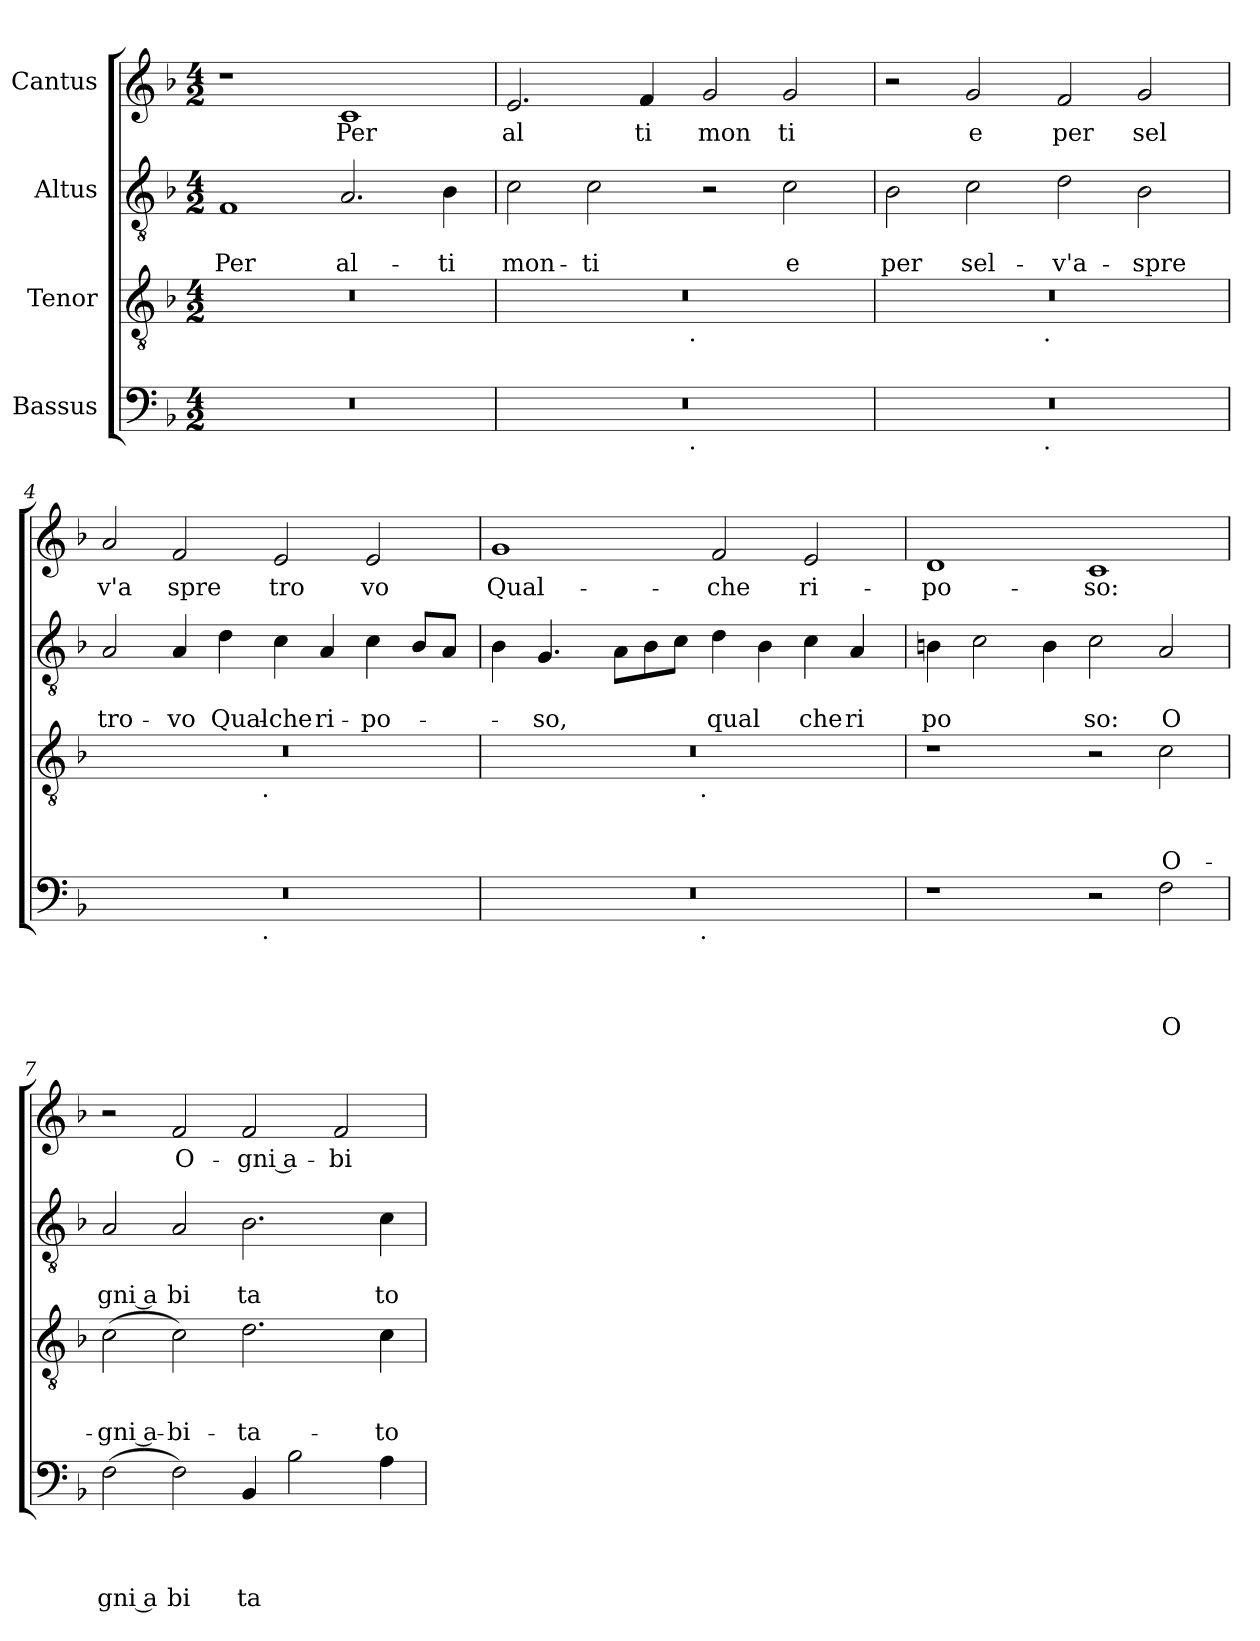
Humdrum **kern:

**kern	**text	**text	**text	**text	**kern	**text	**text	**text	**kern	**text	**text	**kern	**text
*part4	*part4	*part4	*part4	*part4	*part3	*part3	*part3	*part3	*part2	*part2	*part2	*part1	*part1
*staff4	*staff4	*staff4	*staff4	*staff4	*staff3	*staff3	*staff3	*staff3	*staff2	*staff2	*staff2	*staff1	*staff1
*I"Bassus	*	*	*	*	*I"Tenor	*	*	*	*I"Altus	*	*	*I"Cantus	*
*clefF4	*	*	*	*	*clefGv2	*	*	*	*clefGv2	*	*	*clefG2	*
*k[b-]	*	*	*	*	*k[b-]	*	*	*	*k[b-]	*	*	*k[b-]	*
*F:	*	*	*	*	*F:	*	*	*	*F:	*	*	*F:	*
*M4/2	*	*	*	*	*M4/2	*	*	*	*M4/2	*	*	*M4/2	*
=1	=1	=1	=1	=1	=1	=1	=1	=1	=1	=1	=1	=1	=1
!	!	!	!	!	!	!	!	!	!	!	!LO:LY:b	!	!
0r	.	.	.	.	0r	.	.	.	1F	.	Per	1r	.
!	!	!	!	!	!	!	!	!	!	!	!LO:LY:b	!	!LO:LY:b
.	.	.	.	.	.	.	.	.	2.A/	.	al-	1c	Per
!	!	!	!	!	!	!	!	!	!	!	!LO:LY:b	!	!
.	.	.	.	.	.	.	.	.	4B-\	.	-ti	.	.
=2	=2	=2	=2	=2	=2	=2	=2	=2	=2	=2	=2	=2	=2
!	!	!	!	!	!	!	!	!	!	!	!LO:LY:b	!	!LO:LY:b
*^	*	*	*	*	*^	*	*	*	*	*	*	*	*
0r	2ryy	.	.	.	.	0r	2ryy	.	.	.	2c\	.	mon-	2.e/	al
!	!	!	!	!	!	!	!	!	!	!	!	!	!LO:LY:b	!	!
.	4...ryy	.	.	.	.	.	4...ryy	.	.	.	2c\	.	-ti	.	.
!	!	!	!	!	!	!	!	!	!	!	!	!	!	!	!LO:LY:b
.	.	.	.	.	.	.	.	.	.	.	.	.	.	4f/	ti
!	!	!	!	!	!	!	!LO:TX:b:t=.	!	!	!	!	!	!	!	!
!	!LO:TX:b:t=.	!	!	!	!	!	!	!	!	!	!	!	!	!	!
.	1ryy	.	.	.	.	.	1ryy	.	.	.	.	.	.	.	.
!	!	!	!	!	!	!	!	!	!	!	!	!	!	!	!LO:LY:b
.	.	.	.	.	.	.	.	.	.	.	2r	.	.	2g/	mon
!	!	!	!	!	!	!	!	!	!	!	!	!	!LO:LY:b	!	!LO:LY:b
.	.	.	.	.	.	.	.	.	.	.	2c\	.	e	2g/	ti
.	32ryy	.	.	.	.	.	32ryy	.	.	.	.	.	.	.	.
=3	=3	=3	=3	=3	=3	=3	=3	=3	=3	=3	=3	=3	=3	=3	=3
!	!	!	!	!	!	!	!	!	!	!	!	!	!LO:LY:b	!	!
0r	2ryy	.	.	.	.	0r	2ryy	.	.	.	2B-\	.	per	2r	.
!	!	!	!	!	!	!	!	!	!	!	!	!	!LO:LY:b	!	!LO:LY:b
.	4...ryy	.	.	.	.	.	4...ryy	.	.	.	2c\	.	sel-	2g/	e
!	!	!	!	!	!	!	!LO:TX:b:t=.	!	!	!	!	!	!	!	!
!	!LO:TX:b:t=.	!	!	!	!	!	!	!	!	!	!	!	!	!	!
.	1ryy	.	.	.	.	.	1ryy	.	.	.	.	.	.	.	.
!	!	!	!	!	!	!	!	!	!	!	!	!	!LO:LY:b	!	!LO:LY:b
.	.	.	.	.	.	.	.	.	.	.	2d\	.	-v'a-	2f/	per
!	!	!	!	!	!	!	!	!	!	!	!	!	!LO:LY:b	!	!LO:LY:b
.	.	.	.	.	.	.	.	.	.	.	2B-\	.	-spre	2g/	sel
.	32ryy	.	.	.	.	.	32ryy	.	.	.	.	.	.	.	.
=4	=4	=4	=4	=4	=4	=4	=4	=4	=4	=4	=4	=4	=4	=4	=4
!	!	!	!	!	!	!	!	!	!	!	!	!	!LO:LY:b	!	!LO:LY:b
0r	2ryy	.	.	.	.	0r	2ryy	.	.	.	2A/	.	tro-	2a/	v'a
!	!	!	!	!	!	!	!	!	!	!	!	!	!LO:LY:b	!	!LO:LY:b
.	4...ryy	.	.	.	.	.	4...ryy	.	.	.	4A/	.	-vo	2f/	spre
!	!	!	!	!	!	!	!	!	!	!	!	!	!LO:LY:b	!	!
.	.	.	.	.	.	.	.	.	.	.	4d\	.	Qual-	.	.
!	!	!	!	!	!	!	!LO:TX:b:t=.	!	!	!	!	!	!	!	!
!	!LO:TX:b:t=.	!	!	!	!	!	!	!	!	!	!	!	!	!	!
.	1ryy	.	.	.	.	.	1ryy	.	.	.	.	.	.	.	.
!	!	!	!	!	!	!	!	!	!	!	!	!	!LO:LY:b	!	!LO:LY:b
.	.	.	.	.	.	.	.	.	.	.	4c\	.	-che	2e/	tro
!	!	!	!	!	!	!	!	!	!	!	!	!	!LO:LY:b	!	!
.	.	.	.	.	.	.	.	.	.	.	4A/	.	ri-	.	.
!	!	!	!	!	!	!	!	!	!	!	!	!	!LO:LY:b	!	!LO:LY:b
.	.	.	.	.	.	.	.	.	.	.	4c\	.	-po-	2e/	vo
.	.	.	.	.	.	.	.	.	.	.	8B-/L	.	.	.	.
.	.	.	.	.	.	.	.	.	.	.	8A/J	.	.	.	.
.	32ryy	.	.	.	.	.	32ryy	.	.	.	.	.	.	.	.
!!LO:LB:g=z
=5	=5	=5	=5	=5	=5	=5	=5	=5	=5	=5	=5	=5	=5	=5	=5
!	!	!	!	!	!	!	!	!	!	!	!	!	!	!	!LO:LY:b
0r	2ryy	.	.	.	.	0r	2ryy	.	.	.	4B-\	.	.	1g	Qual-
!	!	!	!	!	!	!	!	!	!	!	!	!	!LO:LY:b	!	!
.	.	.	.	.	.	.	.	.	.	.	4.G/	.	-so,	.	.
.	4...ryy	.	.	.	.	.	4...ryy	.	.	.	.	.	.	.	.
.	.	.	.	.	.	.	.	.	.	.	8A\L	.	.	.	.
.	.	.	.	.	.	.	.	.	.	.	8B-\	.	.	.	.
.	.	.	.	.	.	.	.	.	.	.	8c\J	.	.	.	.
!	!	!	!	!	!	!	!LO:TX:b:t=.	!	!	!	!	!	!	!	!
!	!LO:TX:b:t=.	!	!	!	!	!	!	!	!	!	!	!	!	!	!
.	1ryy	.	.	.	.	.	1ryy	.	.	.	.	.	.	.	.
!	!	!	!	!	!	!	!	!	!	!	!	!	!LO:LY:b	!	!LO:LY:b
.	.	.	.	.	.	.	.	.	.	.	4d\	.	qual	2f/	-che
.	.	.	.	.	.	.	.	.	.	.	4B-\	.	.	.	.
!	!	!	!	!	!	!	!	!	!	!	!	!	!LO:LY:b	!	!LO:LY:b
.	.	.	.	.	.	.	.	.	.	.	4c\	.	che	2e/	ri-
!	!	!	!	!	!	!	!	!	!	!	!	!	!LO:LY:b	!	!
.	.	.	.	.	.	.	.	.	.	.	4A/	.	ri	.	.
.	32ryy	.	.	.	.	.	32ryy	.	.	.	.	.	.	.	.
=6	=6	=6	=6	=6	=6	=6	=6	=6	=6	=6	=6	=6	=6	=6	=6
!	!	!	!	!	!	!	!	!	!	!	!	!	!LO:LY:b	!	!LO:LY:b
*v	*v	*	*	*	*	*	*	*	*	*	*	*	*	*	*
*	*	*	*	*	*v	*v	*	*	*	*	*	*	*	*
1r	.	.	.	.	1r	.	.	.	4Bn\	.	po	1d	-po-
.	.	.	.	.	.	.	.	.	2c\	.	.	.	.
.	.	.	.	.	.	.	.	.	4B\	.	.	.	.
!	!	!	!	!	!	!	!	!	!	!	!LO:LY:b	!	!LO:LY:b
2r	.	.	.	.	2r	.	.	.	2c\	.	so:	1c	-so:
!	!	!	!	!LO:LY:b	!	!	!	!LO:LY:b	!	!	!LO:LY:b	!	!
2F\	.	.	.	O	2c\	.	.	O-	2A/	.	O	.	.
=7	=7	=7	=7	=7	=7	=7	=7	=7	=7	=7	=7	=7	=7
!	!	!	!	!LO:LY:b:rj	!	!	!	!LO:LY:b:rj	!	!	!LO:LY:b:rj	!	!
(<2F\	.	.	.	gni a	(<2c\	.	.	-gni a-	2A/	.	gni a	2r	.
!	!	!	!	!LO:LY:b	!	!	!	!LO:LY:b	!	!	!LO:LY:b	!	!LO:LY:b
2F\)	.	.	.	bi	2c\)	.	.	-bi-	2A/	.	bi	2f/	O-
!	!	!	!	!LO:LY:b	!	!	!	!LO:LY:b	!	!	!LO:LY:b	!	!LO:LY:b:rj
4BB-/	.	.	.	ta	2.d\	.	.	-ta-	2.B-\	.	ta	2f/	-gni a-
2B-\	.	.	.	.	.	.	.	.	.	.	.	.	.
!	!	!	!	!	!	!	!	!	!	!	!	!	!LO:LY:b
.	.	.	.	.	.	.	.	.	.	.	.	2f/	-bi-
!	!	!	!	!	!	!	!	!LO:LY:b	!	!	!LO:LY:b	!	!
4A\	.	.	.	.	4c\	.	.	-to	4c\	.	to	.	.
=	=	=	=	=	=	=	=	=	=	=	=	=	=
*-	*-	*-	*-	*-	*-	*-	*-	*-	*-	*-	*-	*-	*-
